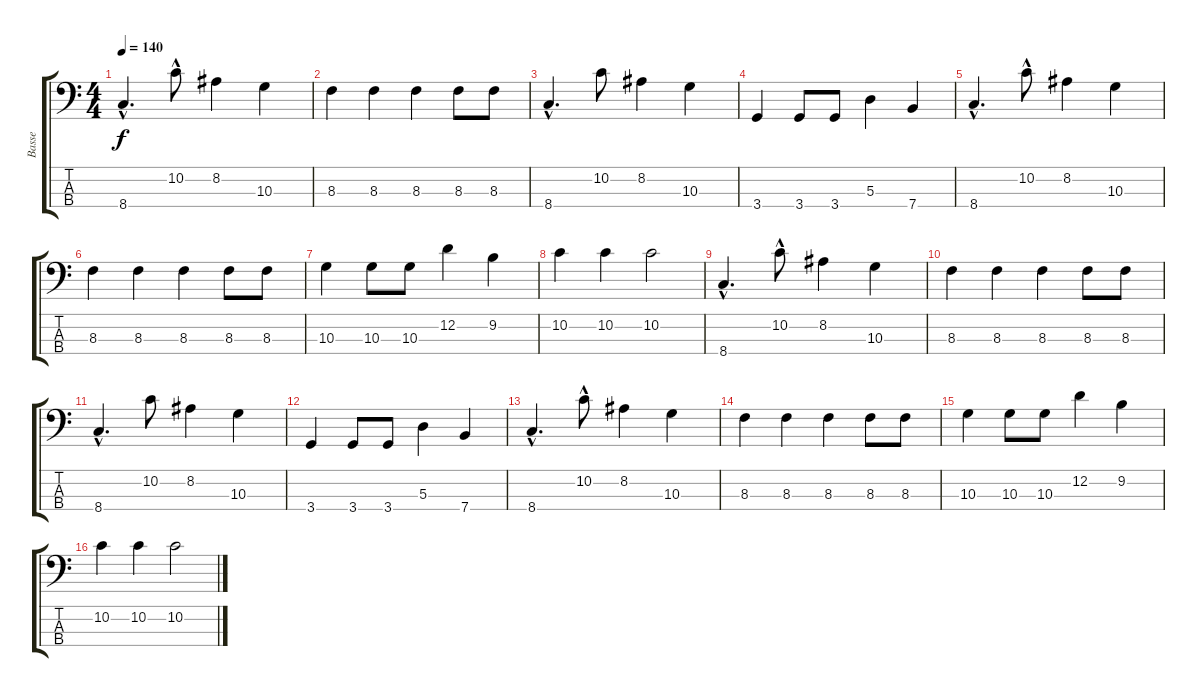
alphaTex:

\track ("Basse" "Basse") {instrument electricbassfinger}
\staff {score tabs}
\tuning (G2 D2 A1 E1) {hide}
\ts (4 4)
\tempo 140
\clef f4
\ks c
8.4{hac}.4{d dy f} 10.2{hac}.8 8.2.4 10.3.4 |
8.3.4 8.3.4 8.3.4 8.3.8 8.3.8 |
8.4{hac}.4{d} 10.2.8 8.2.4 10.3.4 |
3.4.4 3.4.8 3.4.8 5.3.4 7.4.4 |
8.4{hac}.4{d} 10.2{hac}.8 8.2.4 10.3.4 |
8.3.4 8.3.4 8.3.4 8.3.8 8.3.8 |
10.3.4 10.3.8 10.3.8 12.2.4 9.2.4 |
10.2.4 10.2.4 10.2.2 |
8.4{hac}.4{d} 10.2{hac}.8 8.2.4 10.3.4 |
8.3.4 8.3.4 8.3.4 8.3.8 8.3.8 |
8.4{hac}.4{d} 10.2.8 8.2.4 10.3.4 |
3.4.4 3.4.8 3.4.8 5.3.4 7.4.4 |
8.4{hac}.4{d} 10.2{hac}.8 8.2.4 10.3.4 |
8.3.4 8.3.4 8.3.4 8.3.8 8.3.8 |
10.3.4 10.3.8 10.3.8 12.2.4 9.2.4 |
10.2.4 10.2.4 10.2.2
